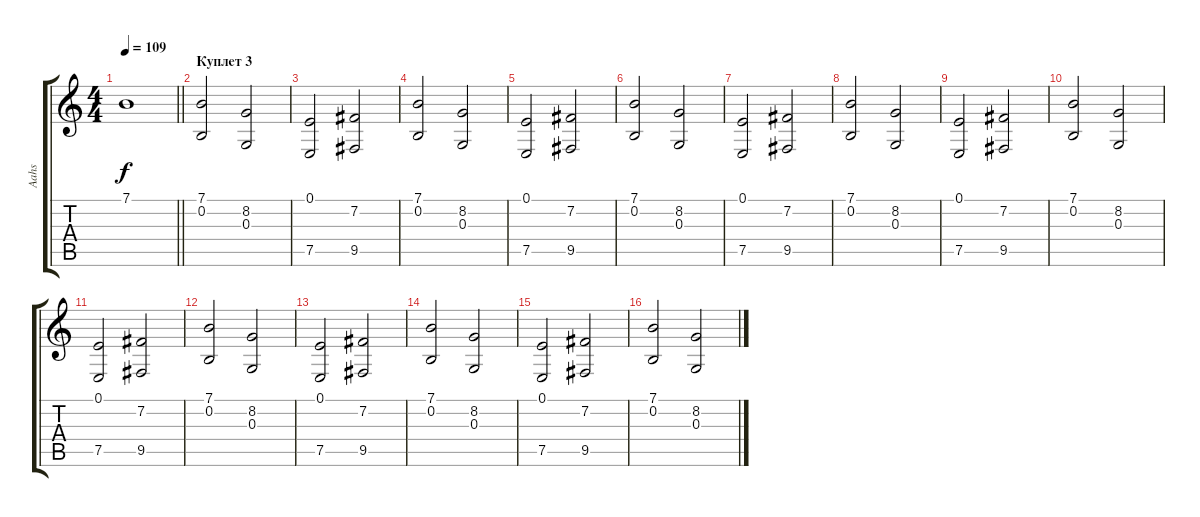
\track ("Aahs" "Aahs") {instrument choiraahs}
\staff {score tabs}
\tuning (E4 B3 G3 D3 A2 E2) {hide}
\ts (4 4)
\tempo 109
\clef g2
\barLineRight lightlight
\ks c
7.1.1{dy f} |
\section ("" "Куплет 3")
(7.1 0.2).2 (8.2 0.3).2 |
(0.1 7.5).2 (7.2 9.5).2 |
(7.1 0.2).2 (8.2 0.3).2 |
(0.1 7.5).2 (7.2 9.5).2 |
(7.1 0.2).2 (8.2 0.3).2 |
(0.1 7.5).2 (7.2 9.5).2 |
(7.1 0.2).2 (8.2 0.3).2 |
(0.1 7.5).2 (7.2 9.5).2 |
(7.1 0.2).2 (8.2 0.3).2 |
(0.1 7.5).2 (7.2 9.5).2 |
(7.1 0.2).2 (8.2 0.3).2 |
(0.1 7.5).2 (7.2 9.5).2 |
(7.1 0.2).2 (8.2 0.3).2 |
(0.1 7.5).2 (7.2 9.5).2 |
(7.1 0.2).2 (8.2 0.3).2
